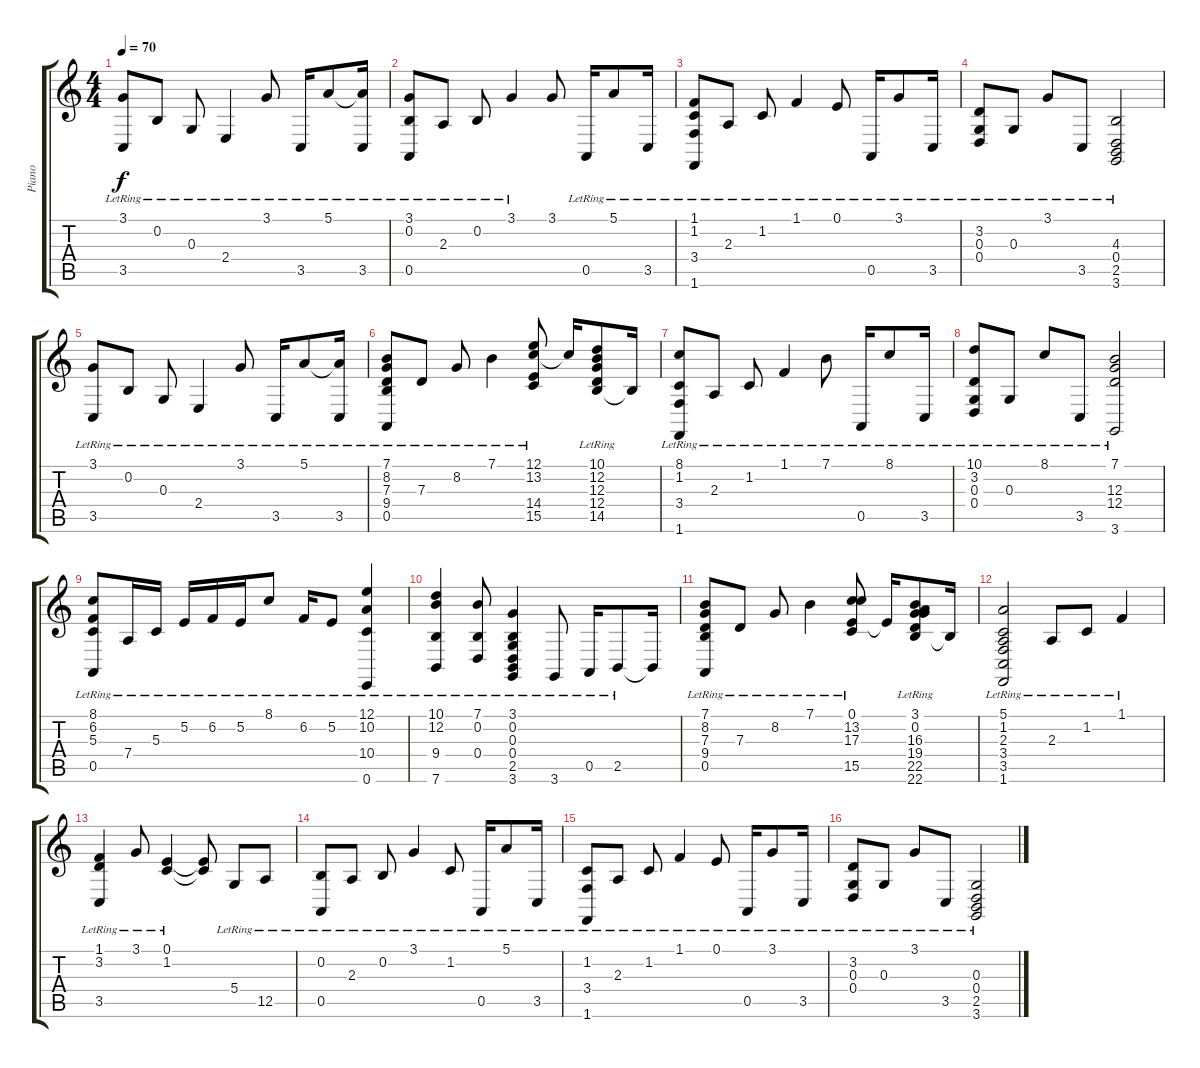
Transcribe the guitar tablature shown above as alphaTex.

\track ("Piano" "Piano") {instrument brightacousticpiano}
\staff {score tabs}
\tuning (E4 B3 G3 D3 A2 E2) {hide}
\ts (4 4)
\tempo 70
\clef g2
\ks c
(3.1{lr} 3.5{lr}).8{dy f instrument brightacousticpiano} 0.2{lr}.8 0.3{lr}.8 2.4{lr}.4 3.1{lr}.8 3.5{lr}.16 5.1{lr}.8 (5.1{t} 3.5{lr}).16 |
(3.1{lr} 0.2{lr} 0.5{lr}).8 2.3{lr}.8 0.2{lr}.8 3.1{lr}.4 3.1.8 0.5{lr}.16 5.1{lr}.8 3.5{lr}.16 |
(1.1 1.2{lr} 3.4{lr} 1.6{lr}).8 2.3{lr}.8 1.2{lr}.8 1.1{lr}.4 0.1{lr}.8 0.5{lr}.16 3.1{lr}.8 3.5{lr}.16 |
(3.2{lr} 0.3{lr} 0.4{lr}).8 0.3{lr}.8 3.1{lr}.8 3.5{lr}.8 (4.3{lr} 0.4{lr} 2.5{lr} 3.6{lr}).2 |
(3.1{lr} 3.5{lr}).8 0.2{lr}.8 0.3{lr}.8 2.4{lr}.4 3.1{lr}.8 3.5{lr}.16 5.1{lr}.8 (5.1{t} 3.5{lr}).16 |
(7.1{lr} 8.2{lr} 7.3{lr} 9.4{lr} 0.5{lr}).8 7.3{lr}.8 8.2{lr}.8 7.1{lr}.4 (12.1{lr} 13.2{lr} 14.4{lr} 15.5{lr}).8 13.2{t}.16 (10.1 12.2{lr} 12.3{lr} 12.4{lr} 14.5{lr}).8 14.5{t}.16 |
(8.1 1.2{lr} 3.4{lr} 1.6{lr}).8 2.3{lr}.8 1.2{lr}.8 1.1{lr}.4 7.1{lr}.8 0.5{lr}.16 8.1{lr}.8 3.5{lr}.16 |
(10.1 3.2{lr} 0.3{lr} 0.4{lr}).8 0.3{lr}.8 8.1{lr}.8 3.5{lr}.8 (7.1{lr} 12.3{lr} 12.4{lr} 3.6{lr}).2 |
(8.1{lr} 6.2{lr} 5.3{lr} 0.5{lr}).8 7.4{lr}.16 5.3{lr}.16 5.2{lr}.16 6.2{lr}.16 5.2{lr}.16 8.1{lr}.8 6.2{lr}.16 5.2{lr}.8 (12.1{lr} 10.2{lr} 10.4{lr} 0.6{lr}).4 |
(10.1{lr} 12.2{lr} 9.4{lr} 7.6{lr}).4 (7.1{lr} 0.2{lr} 0.4{lr}).8 (3.1 0.2{lr} 0.3{lr} 0.4{lr} 2.5{lr} 3.6{lr}).4 3.6{lr}.8 0.5{lr}.16 2.5{lr}.8 2.5{t}.16 |
(7.1{lr} 8.2{lr} 7.3{lr} 9.4{lr} 0.5{lr}).8 7.3{lr}.8 8.2{lr}.8 7.1{lr}.4 (0.1{lr} 13.2{lr} 17.3{lr} 15.5{lr}).8 0.1{t}.16 (3.1 0.2{lr} 16.3{lr} 19.4{lr} 22.5{lr} 22.6{lr}).8 0.2{t}.16 |
(5.1 1.2{lr} 2.3{lr} 3.4{lr} 3.5{lr} 1.6{lr}).2 2.3{lr}.8 1.2{lr}.8 1.1{lr}.4 |
(1.1{lr} 3.2{lr} 3.5{lr}).4 3.1{lr}.8 (0.1{lr} 1.2{lr}).4 (0.1{t} 1.2{t}).8 5.4{lr}.8 12.5{lr}.8 |
(0.2{lr} 0.5{lr}).8 2.3{lr}.8 0.2{lr}.8 3.1{lr}.4 1.2{lr}.8 0.5{lr}.16 5.1{lr}.8 3.5{lr}.16 |
(1.2{lr} 3.4{lr} 1.6{lr}).8 2.3{lr}.8 1.2{lr}.8 1.1{lr}.4 0.1{lr}.8 0.5{lr}.16 3.1{lr}.8 3.5{lr}.16 |
(3.2{lr} 0.3{lr} 0.4{lr}).8 0.3{lr}.8 3.1{lr}.8 3.5{lr}.8 (0.3{lr} 0.4{lr} 2.5{lr} 3.6{lr}).2
